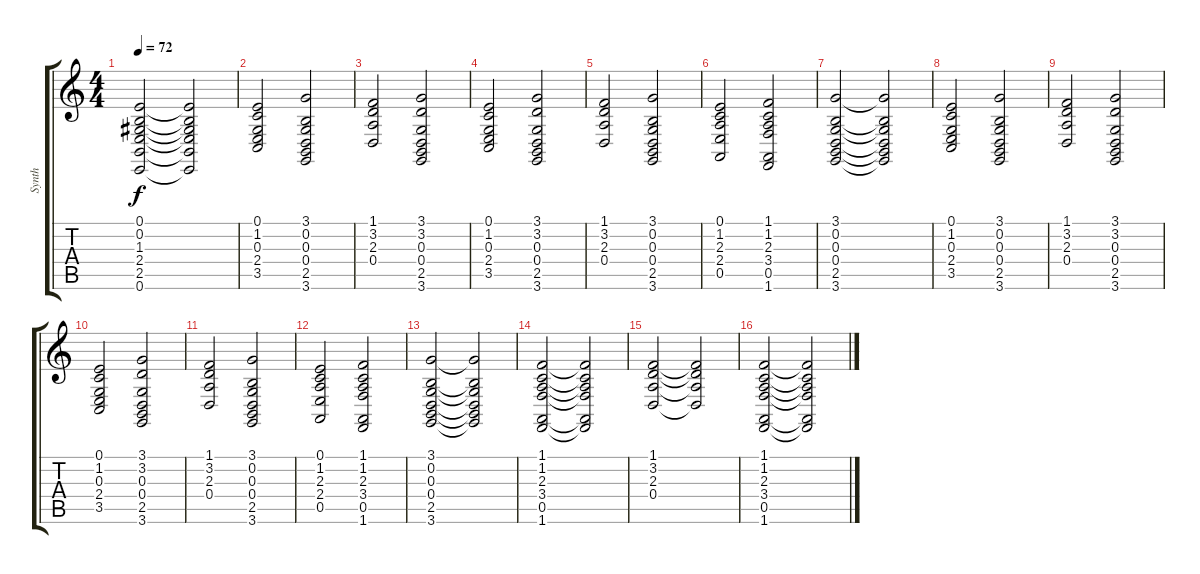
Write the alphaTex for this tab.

\track ("Synth" "Synth") {instrument fx7echoes}
\staff {score tabs}
\tuning (E4 B3 G3 D3 A2 E2) {hide}
\ts (4 4)
\tempo 72
\clef g2
\ks c
(0.1 0.2 1.3 2.4 2.5 0.6).2{dy f} (0.1{t} 0.2{t} 1.3{t} 2.4{t} 2.5{t} 0.6{t}).2 |
(0.1 1.2 0.3 2.4 3.5).2 (3.1 0.2 0.3 0.4 2.5 3.6).2 |
(1.1 3.2 2.3 0.4).2 (3.1 3.2 0.3 0.4 2.5 3.6).2 |
(0.1 1.2 0.3 2.4 3.5).2 (3.1 3.2 0.3 0.4 2.5 3.6).2 |
(1.1 3.2 2.3 0.4).2 (3.1 0.2 0.3 0.4 2.5 3.6).2 |
(0.1 1.2 2.3 2.4 0.5).2 (1.1 1.2 2.3 3.4 0.5 1.6).2 |
(3.1 0.2 0.3 0.4 2.5 3.6).2 (3.1{t} 0.2{t} 0.3{t} 0.4{t} 2.5{t} 3.6{t}).2 |
(0.1 1.2 0.3 2.4 3.5).2 (3.1 0.2 0.3 0.4 2.5 3.6).2 |
(1.1 3.2 2.3 0.4).2 (3.1 3.2 0.3 0.4 2.5 3.6).2 |
(0.1 1.2 0.3 2.4 3.5).2 (3.1 3.2 0.3 0.4 2.5 3.6).2 |
(1.1 3.2 2.3 0.4).2 (3.1 0.2 0.3 0.4 2.5 3.6).2 |
(0.1 1.2 2.3 2.4 0.5).2 (1.1 1.2 2.3 3.4 0.5 1.6).2 |
(3.1 0.2 0.3 0.4 2.5 3.6).2 (3.1{t} 0.2{t} 0.3{t} 0.4{t} 2.5{t} 3.6{t}).2 |
(1.1 1.2 2.3 3.4 0.5 1.6).2 (1.1{t} 1.2{t} 2.3{t} 3.4{t} 0.5{t} 1.6{t}).2 |
(1.1 3.2 2.3 0.4).2 (1.1{t} 3.2{t} 2.3{t} 0.4{t}).2 |
(1.1 1.2 2.3 3.4 0.5 1.6).2 (1.1{t} 1.2{t} 2.3{t} 3.4{t} 0.5{t} 1.6{t}).2
